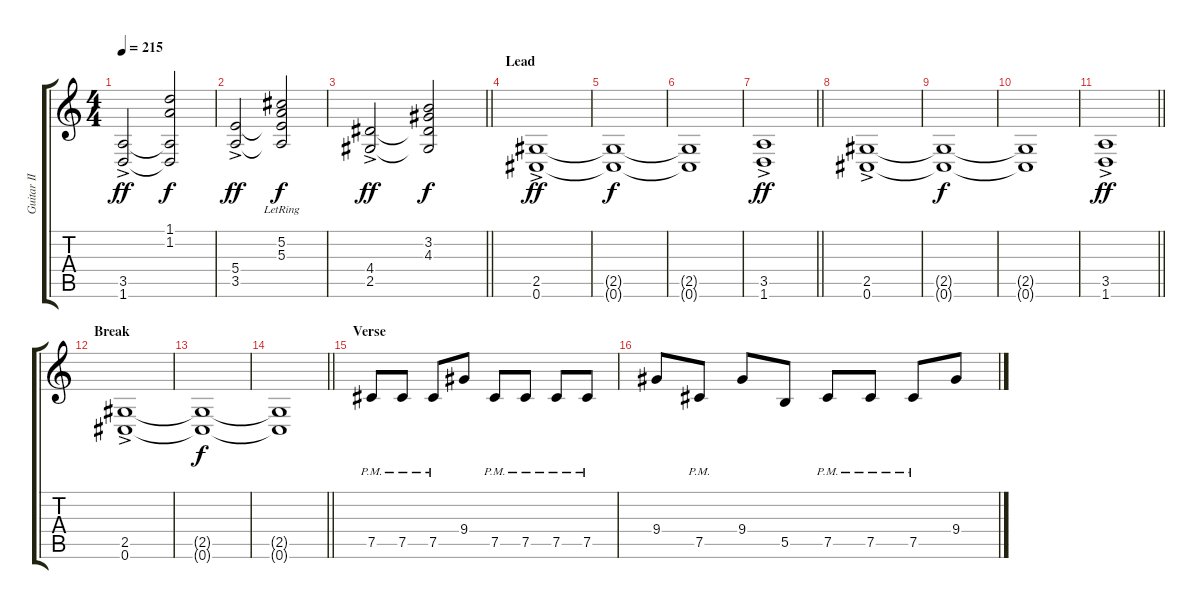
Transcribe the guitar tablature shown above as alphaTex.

\track ("Guitar II" "Guitar II") {instrument distortionguitar}
\staff {score tabs}
\tuning (Db4 Ab3 E3 B2 Gb2 Db2) {hide}
\ts (4 4)
\tempo 215
\clef g2
\ks c
(3.5{ac} 1.6{ac}).2{dy ff} (1.1 1.2 3.5{t} 1.6{t}).2{dy f} |
(5.4{ac} 3.5{ac}).2{dy ff} (5.2{lr} 5.3{lr} 5.4{t} 3.5{t}).2{dy f} |
\barLineRight lightlight
(4.4{ac} 2.5{ac}).2{dy ff} (3.2 4.3 4.4{t} 2.5{t}).2{dy f} |
\section ("" "Lead")
(2.5{ac} 0.6{ac}).1{dy ff} |
(2.5{t} 0.6{t}).1{dy f} |
(2.5{t} 0.6{t}).1 |
\barLineRight lightlight
(3.5{ac} 1.6{ac}).1{dy ff} |
\section ("" "")
(2.5{ac} 0.6{ac}).1 |
(2.5{t} 0.6{t}).1{dy f} |
(2.5{t} 0.6{t}).1 |
\barLineRight lightlight
(3.5{ac} 1.6{ac}).1{dy ff} |
\section ("" "Break")
(2.5{ac} 0.6{ac}).1 |
(2.5{t} 0.6{t}).1{dy f} |
\barLineRight lightlight
(2.5{t} 0.6{t}).1 |
\section ("" "Verse")
7.5{pm}.8 7.5{pm}.8 7.5{pm}.8 9.4.8 7.5{pm}.8 7.5{pm}.8 7.5{pm}.8 7.5{pm}.8 |
9.4.8 7.5{pm}.8 9.4.8 5.5.8 7.5{pm}.8 7.5{pm}.8 7.5{pm}.8 9.4.8
